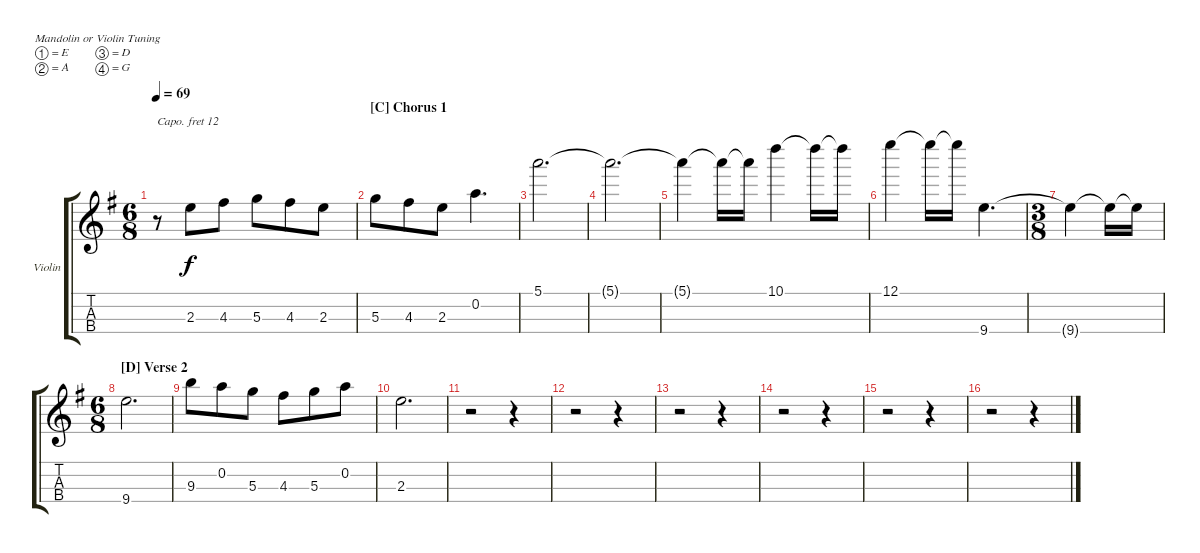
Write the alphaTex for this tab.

\bracketExtendMode groupsimilarinstruments
\firstSystemTrackNameOrientation horizontal
\otherSystemsTrackNameOrientation horizontal
\track ("Violin" "Violin") {instrument synthstrings2}
\staff {score tabs}
\capo 12
\tuning (E5 A4 D4 G3)
\ts (6 8)
\tempo 69
\clef g2
\ks g
r.8{dy p} 2.3.8{dy f} 4.3.8 5.3.8 4.3.8 2.3.8 |
\section ("C" "Chorus 1")
5.3.8 4.3.8 2.3.8 0.2.4{d} |
5.1.2{d} |
5.1{t}.2{d} |
5.1{t}.4 5.1{t}.16 5.1{t}.16 10.1.4 10.1{t}.16 10.1{t}.16 |
12.1.4 12.1{t}.16 12.1{t}.16 9.4.4{d} |
\ts (3 8)
9.4{t}.4 9.4{t}.16 9.4{t}.16 |
\ts (6 8)
\section ("D" "Verse 2")
9.4.2{d} |
9.3.8 0.2.8 5.3.8 4.3.8 5.3.8 0.2.8 |
2.3.2{d} |
r.2 r.4 |
r.2 r.4 |
r.2 r.4 |
r.2 r.4 |
r.2 r.4 |
r.2 r.4
